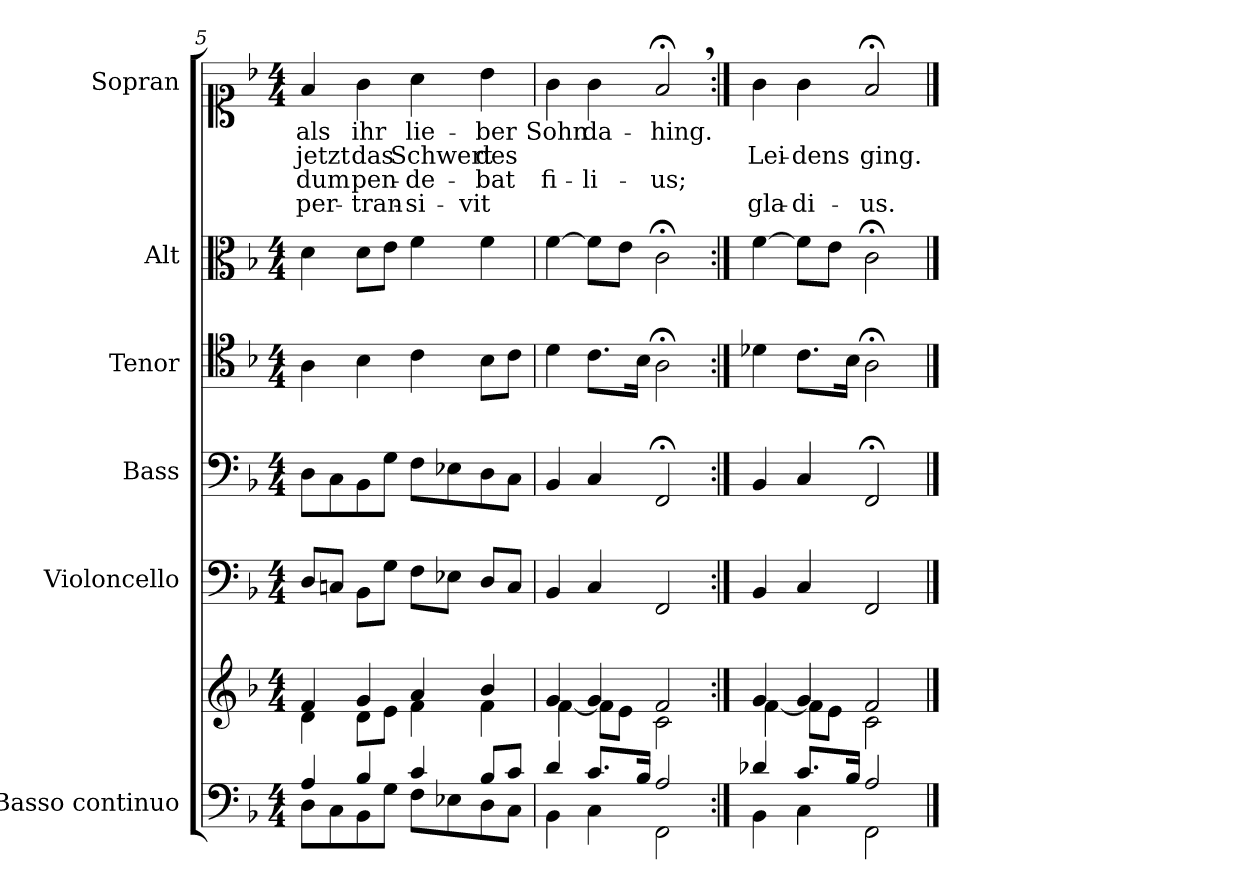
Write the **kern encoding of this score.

**kern	**kern	**kern	**kern	**kern	**kern	**kern	**text	**text	**text	**text
*part6	*part6	*part5	*part4	*part3	*part2	*part1	*part1	*part1	*part1	*part1
*staff7	*staff6	*staff5	*staff4	*staff3	*staff2	*staff1	*staff1	*staff1	*staff1	*staff1
*I"Basso continuo	*	*I"Violoncello	*I"Bass	*I"Tenor	*I"Alt	*I"Sopran	*	*	*	*
*I'B.c.	*	*I'Vc	*I'B.	*I'T.	*I'A.	*I'S.	*	*	*	*
*clefF4	*clefG2	*clefF4	*clefF4	*clefC4	*clefC3	*clefC1	*	*	*	*
*k[b-]	*k[b-]	*k[b-]	*k[b-]	*k[b-]	*k[b-]	*k[b-]	*	*	*	*
*M4/4	*M4/4	*M4/4	*M4/4	*M4/4	*M4/4	*M4/4	*	*	*	*
=5	=5	=5	=5	=5	=5	=5	=5	=5	=5	=5
*^	*^	*	*	*	*	*	*	*	*	*
!	!	!	!	!	!	!	!	!	!LO:LY:b	!LO:LY:b	!LO:LY:b	!LO:LY:b
4A/	8D\L	4f/	4d\	8D/L	8D\L	4A\	4d\	4f/	als	jetzt	dum	per-
.	8C\	.	.	8Cn/J	8C\	.	.	.	.	.	.	.
!	!	!	!	!	!	!	!	!	!LO:LY:b	!LO:LY:b	!LO:LY:b	!LO:LY:b
4B-/	8BB-\	4g/	8d\L	8BB-\L	8BB-\	4B-\	8d\L	4g\	ihr	das	pen-	-tran-
.	8G\J	.	8e\J	8G\J	8G\J	.	8e\J	.	.	.	.	.
!	!	!	!	!	!	!	!	!	!LO:LY:b	!LO:LY:b	!LO:LY:b	!LO:LY:b
4c/	8F\L	4a/	4f\	8F\L	8F\L	4c\	4f\	4a\	lie-	Schwert	-de-	-si-
.	8E-X\	.	.	8E-X\J	8E-X\	.	.	.	.	.	.	.
!	!	!	!	!	!	!	!	!	!LO:LY:b	!LO:LY:b	!LO:LY:b	!LO:LY:b
8B-/L	8D\	4b-/	4f\	8D/L	8D\	8B-\L	4f\	4b-\	-ber	des	-bat	-vit
8c/J	8C\J	.	.	8C/J	8C\J	8c\J	.	.	.	.	.	.
=6	=6	=6	=6	=6	=6	=6	=6	=6	=6	=6	=6	=6
!	!	!	!	!	!	!	!	!	!LO:LY:b	!	!LO:LY:b	!
4d/	4BB-\	4g/	[4f\	4BB-/	4BB-/	4d\	[4f\	4g\	Sohn	.	fi-	.
!	!	!	!	!	!	!	!	!	!LO:LY:b	!	!LO:LY:b	!
8.c/L	4C\	4g/	8f\L]	4C/	4C/	8.c\L	8f\L]	4g\	da-	.	-li-	.
.	.	.	8e\J	.	.	.	8e\J	.	.	.	.	.
16B-/Jk	.	.	.	.	.	16B-\Jk	.	.	.	.	.	.
!	!	!	!	!	!	!	!	!	!LO:LY:b	!	!LO:LY:b	!
2A/	2FF\	2f/	2c\	2FF/	2FF;</	2A;<\	2c;<\	2f;<,/	-hing.	.	-us;	.
=7:|!	=7:|!	=7:|!	=7:|!	=7:|!	=7:|!	=7:|!	=7:|!	=7:|!	=7:|!	=7:|!	=7:|!	=7:|!
!	!	!	!	!	!	!	!	!	!	!LO:LY:b	!	!LO:LY:b
4d-X/	4BB-\	4g/	[4f\	4BB-/	4BB-/	4d-X\	[4f\	4g\	.	Lei-	.	gla-
!	!	!	!	!	!	!	!	!	!	!LO:LY:b	!	!LO:LY:b
8.c/L	4C\	4g/	8f\L]	4C/	4C/	8.c\L	8f\L]	4g\	.	-dens	.	-di-
.	.	.	8e\J	.	.	.	8e\J	.	.	.	.	.
16B-/Jk	.	.	.	.	.	16B-\Jk	.	.	.	.	.	.
!	!	!	!	!	!	!	!	!	!	!LO:LY:b	!	!LO:LY:b
2A/	2FF\	2f/	2c\	2FF/	2FF;</	2A;<\	2c;<\	2f;</	.	ging.	.	-us.
*v	*v	*	*	*	*	*	*	*	*	*	*	*
*	*v	*v	*	*	*	*	*	*	*	*	*
==	==	==	==	==	==	==	==	==	==	==
*-	*-	*-	*-	*-	*-	*-	*-	*-	*-	*-
